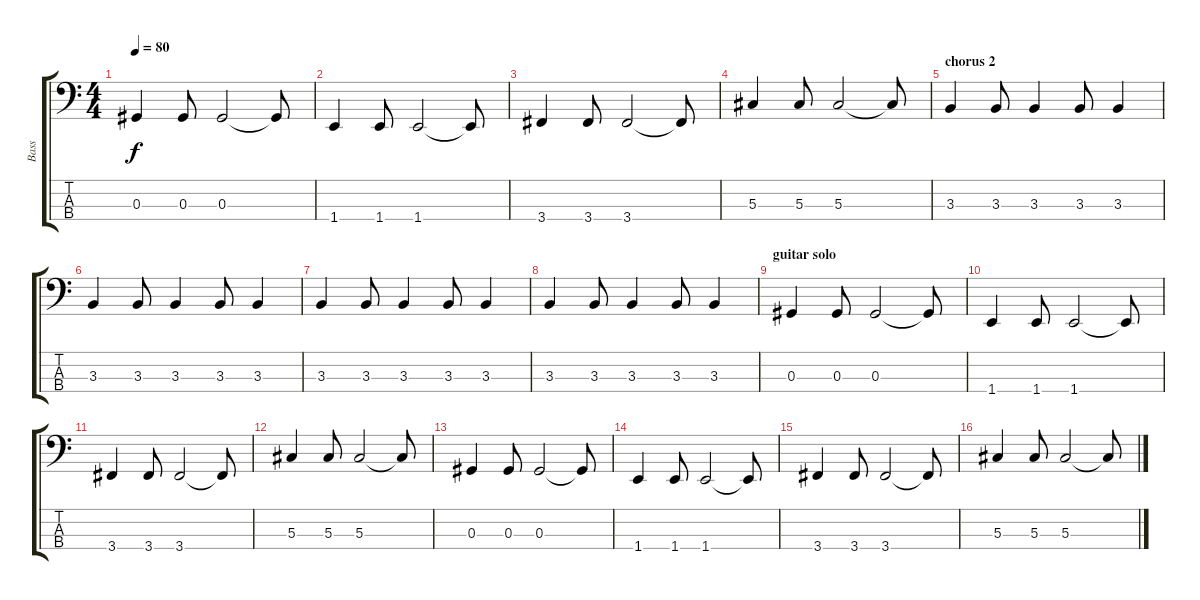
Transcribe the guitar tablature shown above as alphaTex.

\track ("Bass" "Bass") {instrument acousticbass}
\staff {score tabs}
\tuning (Gb2 Db2 Ab1 Eb1) {hide}
\ts (4 4)
\tempo 80
\clef f4
\ks c
0.3.4{dy f} 0.3.8 0.3.2 0.3{t}.8 |
1.4.4 1.4.8 1.4.2 1.4{t}.8 |
3.4.4 3.4.8 3.4.2 3.4{t}.8 |
5.3.4 5.3.8 5.3.2 5.3{t}.8 |
\section ("" "chorus 2")
3.3.4 3.3.8 3.3.4 3.3.8 3.3.4 |
3.3.4 3.3.8 3.3.4 3.3.8 3.3.4 |
3.3.4 3.3.8 3.3.4 3.3.8 3.3.4 |
3.3.4 3.3.8 3.3.4 3.3.8 3.3.4 |
\section ("" "guitar solo")
0.3.4 0.3.8 0.3.2 0.3{t}.8 |
1.4.4 1.4.8 1.4.2 1.4{t}.8 |
3.4.4 3.4.8 3.4.2 3.4{t}.8 |
5.3.4 5.3.8 5.3.2 5.3{t}.8 |
0.3.4 0.3.8 0.3.2 0.3{t}.8 |
1.4.4 1.4.8 1.4.2 1.4{t}.8 |
3.4.4 3.4.8 3.4.2 3.4{t}.8 |
5.3.4 5.3.8 5.3.2 5.3{t}.8
